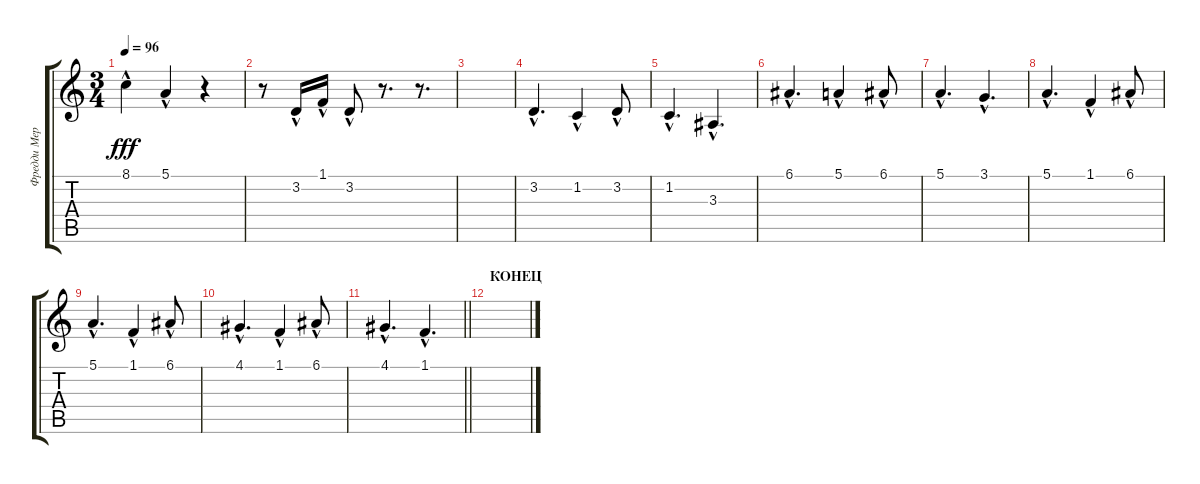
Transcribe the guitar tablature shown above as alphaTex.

\track ("Фредди Меркьюри" "Фредди Мер") {instrument brightacousticpiano}
\staff {score tabs}
\tuning (E4 B3 G3 D3 A2 E2) {hide}
\ts (3 4)
\tempo 96
\clef g2
\ks c
8.1{hac}.4{dy fff} 5.1{hac}.4 r.4 |
r.8 3.2{hac}.16 1.1{hac}.16 3.2{hac}.8 r.8{d} r.8{d} |
|
3.2{hac}.4{d} 1.2{hac}.4 3.2{hac}.8 |
1.2{hac}.4{d} 3.3{hac}.4{d} |
6.1{hac}.4{d} 5.1{hac}.4 6.1{hac}.8 |
5.1{hac}.4{d} 3.1{hac}.4{d} |
5.1{hac}.4{d} 1.1{hac}.4 6.1{hac}.8 |
5.1{hac}.4{d} 1.1{hac}.4 6.1{hac}.8 |
4.1{hac}.4{d} 1.1{hac}.4 6.1{hac}.8 |
\barLineRight lightlight
4.1{hac}.4{d} 1.1{hac}.4{d} |
\section ("" "КОНЕЦ")
